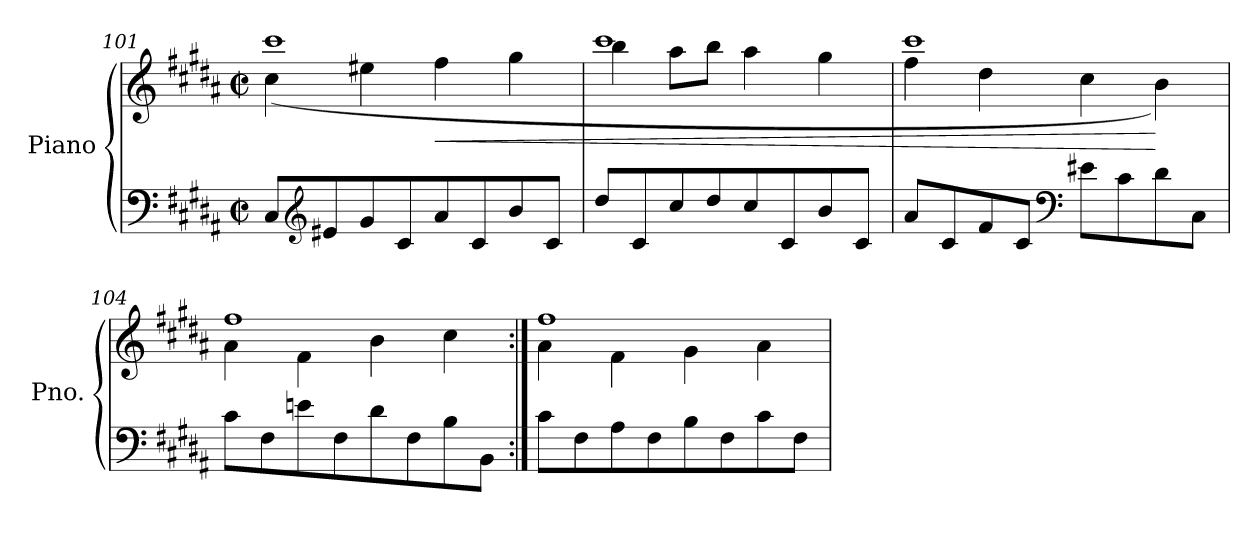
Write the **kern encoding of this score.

**kern	**kern	**dynam
*part1	*part1	*part1
*staff2	*staff1	*staff1/2
*I"Piano	*	*
*I'Pno.	*	*
*clefF4	*clefG2	*
*k[f#c#g#d#a#]	*k[f#c#g#d#a#]	*
*M2/2	*M2/2	*
*met(c|)	*met(c|)	*
=101	=101	=101
*	*^	*
8C#/L	1ccc#	(>4cc#\	.
*clefG2	*	*	*
8e#X/	.	.	.
8g#/	.	4ee#X\	.
8c#/	.	.	.
!	!	!	!LO:HP:b
8a#/	.	4ff#\	<
8c#/	.	.	.
8b/	.	4gg#\	.
8c#/J	.	.	.
!!LO:LB:g=z	!!
=102	=102	=102	=102
8dd#/L	1ccc#	4bb\	.
8c#/	.	.	.
8cc#/	.	8aa#\L	.
8dd#/	.	8bb\J	.
8cc#/	.	4aa#\	.
8c#/	.	.	.
8b/	.	4gg#\	.
8c#/J	.	.	.
=103	=103	=103	=103
8a#/L	1ccc#	4ff#\	.
8c#/	.	.	.
8f#/	.	4dd#\	.
8c#/J	.	.	.
*clefF4	*	*	*
8e#X\L	.	4cc#\	.
8c#\	.	.	.
8d#\	.	4b\)	[
8C#\J	.	.	.
=104	=104	=104	=104
8c#\L	1ff#	4a#\	.
8F#\	.	.	.
8en\	.	4f#\	.
8F#\	.	.	.
8d#\	.	4b\	.
8F#\	.	.	.
8B\	.	4cc#\	.
8BB\J	.	.	.
=105:|!	=105:|!	=105:|!	=105:|!
8c#\L	1ff#	4a#\	.
8F#\	.	.	.
8A#\	.	4f#\	.
8F#\	.	.	.
8B\	.	4g#\	.
8F#\	.	.	.
8c#\	.	4a#\	.
8F#\J	.	.	.
*	*v	*v	*
=	=	=
*-	*-	*-
